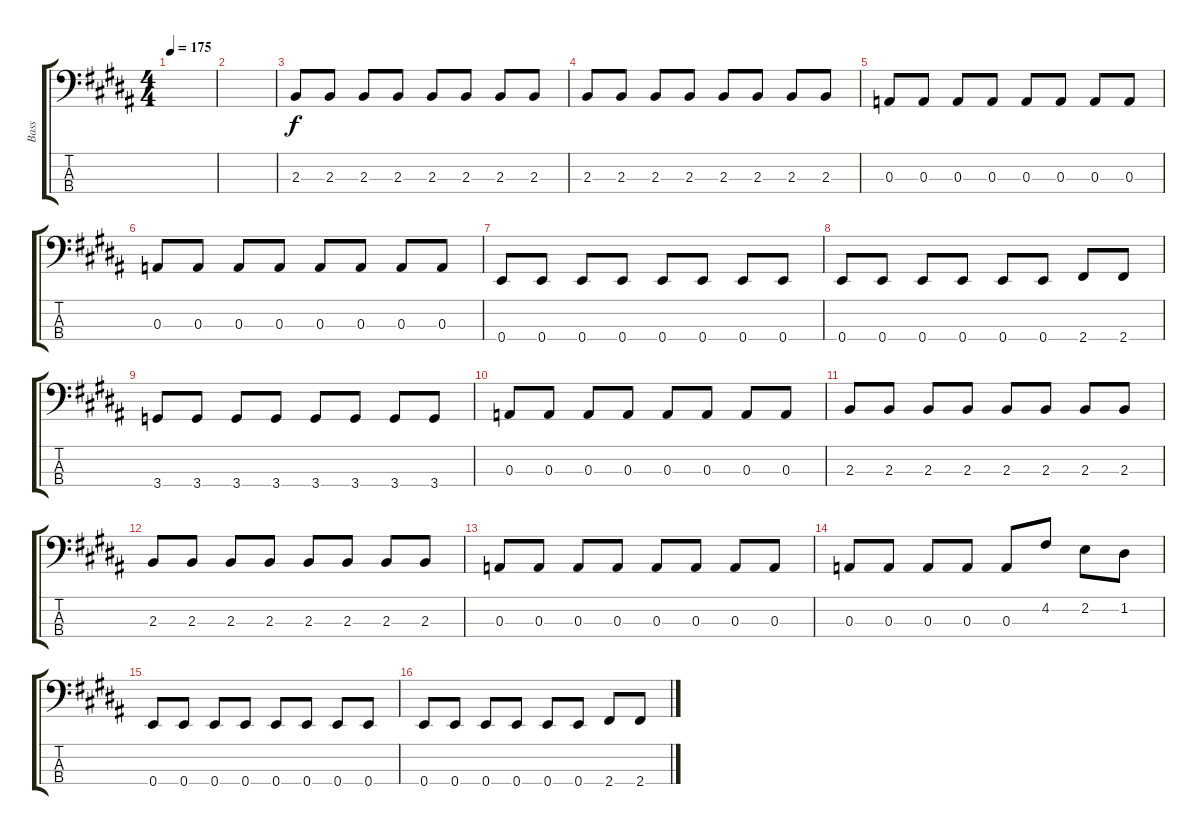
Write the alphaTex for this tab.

\track ("Bass" "Bass") {instrument electricbassfinger}
\staff {score tabs}
\tuning (G2 D2 A1 E1) {hide}
\ts (4 4)
\tempo 175
\clef f4
\ks b
|
|
2.3.8 2.3.8 2.3.8 2.3.8 2.3.8 2.3.8 2.3.8 2.3.8 |
2.3.8 2.3.8 2.3.8 2.3.8 2.3.8 2.3.8 2.3.8 2.3.8 |
0.3.8 0.3.8 0.3.8 0.3.8 0.3.8 0.3.8 0.3.8 0.3.8 |
0.3.8 0.3.8 0.3.8 0.3.8 0.3.8 0.3.8 0.3.8 0.3.8 |
0.4.8 0.4.8 0.4.8 0.4.8 0.4.8 0.4.8 0.4.8 0.4.8 |
0.4.8 0.4.8 0.4.8 0.4.8 0.4.8 0.4.8 2.4.8 2.4.8 |
3.4.8 3.4.8 3.4.8 3.4.8 3.4.8 3.4.8 3.4.8 3.4.8 |
0.3.8 0.3.8 0.3.8 0.3.8 0.3.8 0.3.8 0.3.8 0.3.8 |
2.3.8 2.3.8 2.3.8 2.3.8 2.3.8 2.3.8 2.3.8 2.3.8 |
2.3.8 2.3.8 2.3.8 2.3.8 2.3.8 2.3.8 2.3.8 2.3.8 |
0.3.8 0.3.8 0.3.8 0.3.8 0.3.8 0.3.8 0.3.8 0.3.8 |
0.3.8 0.3.8 0.3.8 0.3.8 0.3.8 4.2.8 2.2.8 1.2.8 |
0.4.8 0.4.8 0.4.8 0.4.8 0.4.8 0.4.8 0.4.8 0.4.8 |
0.4.8 0.4.8 0.4.8 0.4.8 0.4.8 0.4.8 2.4.8 2.4.8
